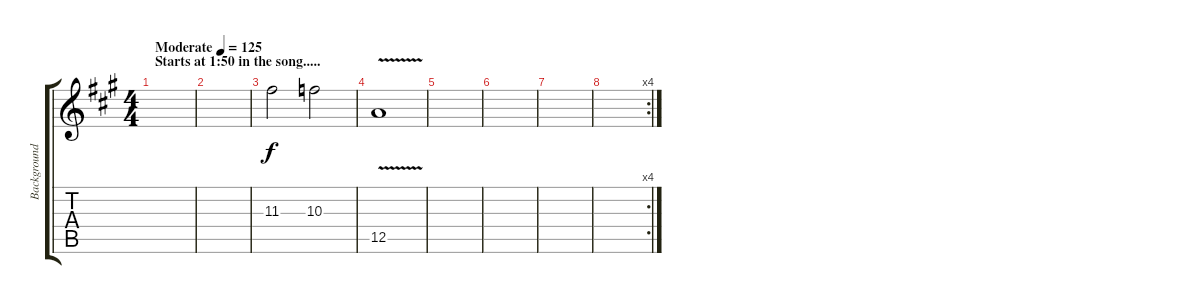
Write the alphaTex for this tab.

\track ("Background Guitar" "Background") {instrument distortionguitar}
\staff {score tabs}
\tuning (E4 B3 G3 D3 A2 E2) {hide}
\ts (4 4)
\section ("" "Starts at 1:50 in the song.....")
\tempo (125 "Moderate")
\clef g2
\ks f#minor
|
|
11.3.2 10.3.2 |
12.5{v}.1 |
|
|
|
\rc 4
